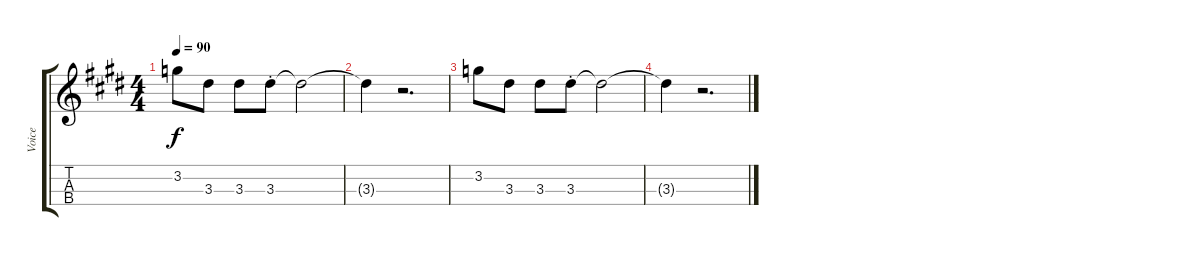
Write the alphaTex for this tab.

\track ("Voice" "Voice") {instrument acousticguitarsteel}
\staff {score tabs}
\tuning (A4 E4 C4 G3) {hide}
\ts (4 4)
\tempo 90
\clef g2
\ks e
3.2.8{dy f} 3.3.8 3.3.8 3.3{st}.8 3.3{t}.2 |
3.3{t}.4 r.2{d} |
3.2.8 3.3.8 3.3.8 3.3{st}.8 3.3{t}.2 |
3.3{t}.4 r.2{d}
